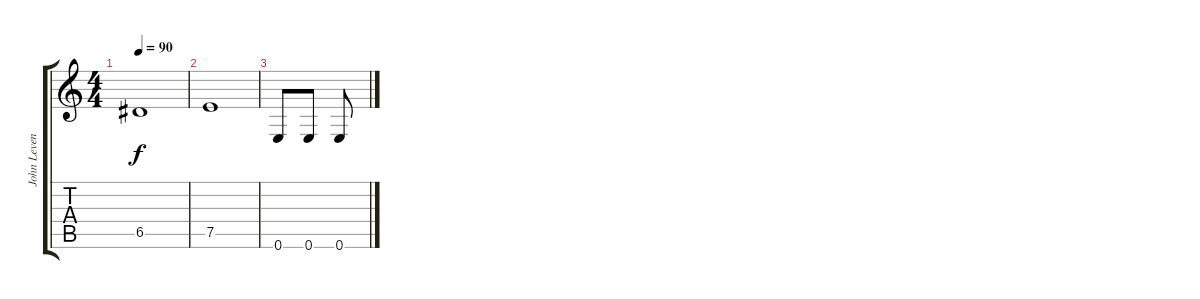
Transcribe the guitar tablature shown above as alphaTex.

\track ("John Leven" "John Leven") {instrument electricbassfinger}
\staff {score tabs}
\tuning (E4 B3 G3 D3 A2 E2) {hide}
\ts (4 4)
\tempo 90
\clef g2
\ks c
6.5.1{dy f} |
7.5.1 |
0.6.8 0.6.8 0.6.8
